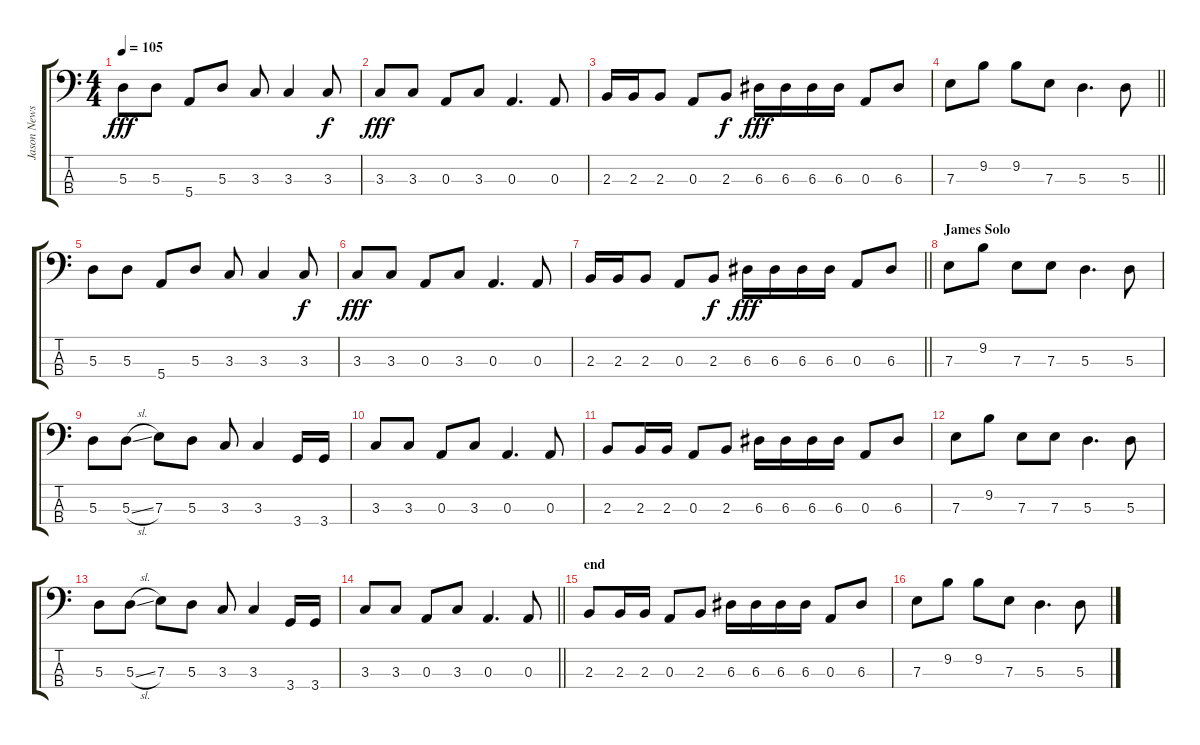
\track ("Jason Newsted" "Jason News") {instrument electricbasspick}
\staff {score tabs}
\tuning (G2 D2 A1 E1) {hide}
\ts (4 4)
\tempo 105
\clef f4
\ks c
5.3.8{dy fff} 5.3.8 5.4.8 5.3.8 3.3.8 3.3.4 3.3.8{dy f} |
3.3.8{dy fff} 3.3.8 0.3.8 3.3.8 0.3.4{d} 0.3.8 |
2.3.16 2.3.16 2.3.8 0.3.8 2.3.8{dy f} 6.3.16{dy fff} 6.3.16 6.3.16 6.3.16 0.3.8 6.3.8 |
\barLineRight lightlight
7.3.8 9.2.8 9.2.8 7.3.8 5.3.4{d} 5.3.8 |
5.3.8 5.3.8 5.4.8 5.3.8 3.3.8 3.3.4 3.3.8{dy f} |
3.3.8{dy fff} 3.3.8 0.3.8 3.3.8 0.3.4{d} 0.3.8 |
\barLineRight lightlight
2.3.16 2.3.16 2.3.8 0.3.8 2.3.8{dy f} 6.3.16{dy fff} 6.3.16 6.3.16 6.3.16 0.3.8 6.3.8 |
\section ("" "James Solo")
7.3.8 9.2.8 7.3.8 7.3.8 5.3.4{d} 5.3.8 |
5.3.8 5.3{sl}.8 7.3.8 5.3.8 3.3.8 3.3.4 3.4.16 3.4.16 |
3.3.8 3.3.8 0.3.8 3.3.8 0.3.4{d} 0.3.8 |
2.3.8 2.3.16 2.3.16 0.3.8 2.3.8 6.3.16 6.3.16 6.3.16 6.3.16 0.3.8 6.3.8 |
7.3.8 9.2.8 7.3.8 7.3.8 5.3.4{d} 5.3.8 |
5.3.8 5.3{sl}.8 7.3.8 5.3.8 3.3.8 3.3.4 3.4.16 3.4.16 |
\barLineRight lightlight
3.3.8 3.3.8 0.3.8 3.3.8 0.3.4{d} 0.3.8 |
\section ("" "end")
2.3.8 2.3.16 2.3.16 0.3.8 2.3.8 6.3.16 6.3.16 6.3.16 6.3.16 0.3.8 6.3.8 |
7.3.8 9.2.8 9.2.8 7.3.8 5.3.4{d} 5.3.8
